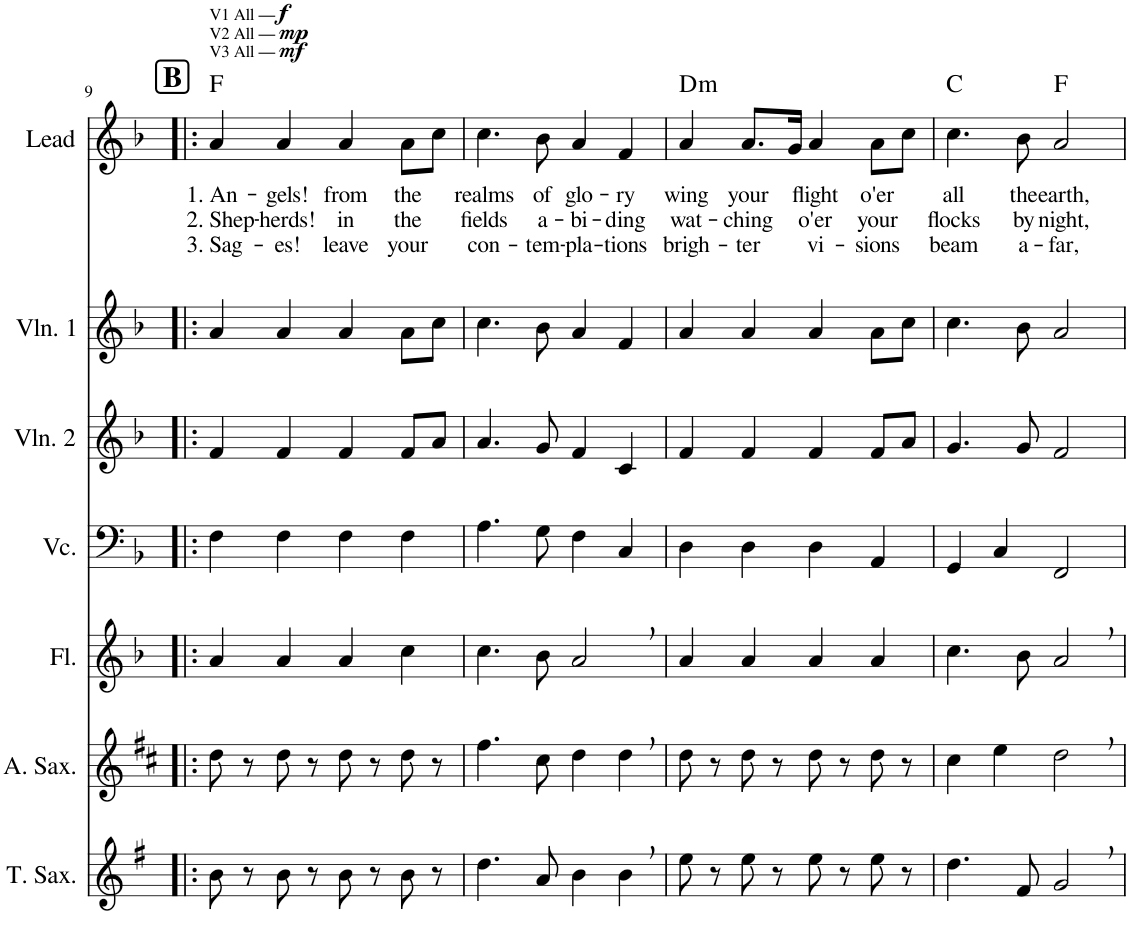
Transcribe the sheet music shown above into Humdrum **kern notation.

**kern	**kern	**kern	**kern	**kern	**kern	**kern	**text	**text	**text	**harte
*part7	*part6	*part5	*part4	*part3	*part2	*part1	*part1	*part1	*part1	*part1
*staff7	*staff6	*staff5	*staff4	*staff3	*staff2	*staff1	*staff1	*staff1	*staff1	*
*I"Tenor Saxophone	*I"Alto Saxophone	*I"Flute	*I"Violoncello	*I"Violin 2	*I"Violin 1	*I"Lead	*	*	*	*
*I'T. Sax.	*I'A. Sax.	*I'Fl.	*I'Vc.	*I'Vln. 2	*I'Vln. 1	*I'Lead	*	*	*	*
!!LO:PB:g=z
*clefG2	*clefG2	*clefG2	*clefF4	*clefG2	*clefG2	*clefG2	*	*	*	*
*Trd8c14	*Trd5c9	*	*	*	*	*	*	*	*	*
*k[f#]	*k[f#c#]	*k[b-]	*k[b-]	*k[b-]	*k[b-]	*k[b-]	*	*	*	*
*M4/4	*M4/4	*M4/4	*M4/4	*M4/4	*M4/4	*M4/4	*	*	*	*
!!LO:REH:place=s1:a:B:cj:fs=14:t=B
=9!|:	=9!|:	=9!|:	=9!|:	=9!|:	=9!|:	=9!|:	=9!|:	=9!|:	=9!|:	=9!|:
!	!	!	!	!	!	!LO:TX:a:t=V1 All —	!	!	!	!
!	!	!	!	!	!	!LO:TX:a:t=V2 All —	!	!	!	!
!	!	!	!	!	!	!LO:TX:a:t=V3 All —	!	!	!	!
!	!	!	!	!	!	!	!LO:LY:b	!LO:LY:b	!LO:LY:b	!
8b\	8dd\	4a/	4F\	4f/	4a/	4a/	1. An-	2. Shep-	3. Sag-	F:maj
8r	8r	.	.	.	.	.	.	.	.	.
!	!	!	!	!	!	!	!LO:LY:b	!LO:LY:b	!LO:LY:b	!
8b\	8dd\	4a/	4F\	4f/	4a/	4a/	-gels!	-herds!	-es!	.
8r	8r	.	.	.	.	.	.	.	.	.
!	!	!	!	!	!	!	!LO:LY:b	!LO:LY:b	!LO:LY:b	!
8b\	8dd\	4a/	4F\	4f/	4a/	4a/	from	in	leave	.
8r	8r	.	.	.	.	.	.	.	.	.
!	!	!	!	!	!	!	!LO:LY:b	!LO:LY:b	!LO:LY:b	!
8b\	8dd\	4cc\	4F\	8f/L	8a\L	8a\L	the	the	your	.
8r	8r	.	.	8a/J	8cc\J	8cc\J	.	.	.	.
=10	=10	=10	=10	=10	=10	=10	=10	=10	=10	=10
!	!	!	!	!	!	!	!LO:LY:b	!LO:LY:b	!LO:LY:b	!
4.dd\	4.ff#\	4.cc\	4.A\	4.a/	4.cc\	4.cc\	realms	fields	con-	.
!	!	!	!	!	!	!	!LO:LY:b	!LO:LY:b	!LO:LY:b	!
8a/	8cc#\	8b-\	8G\	8g/	8b-\	8b-\	of	a-	-tem-	.
!	!	!	!	!	!	!	!LO:LY:b	!LO:LY:b	!LO:LY:b	!
4b\	4dd\	2a,/	4F\	4f/	4a/	4a/	glo-	-bi-	-pla-	.
!	!	!	!	!	!	!	!LO:LY:b	!LO:LY:b	!LO:LY:b	!
4b,\	4dd,\	.	4C/	4c/	4f/	4f/	-ry	-ding	-tions	.
=11	=11	=11	=11	=11	=11	=11	=11	=11	=11	=11
!	!	!	!	!	!	!	!LO:LY:b	!LO:LY:b	!LO:LY:b	!LO:H:kt=m
8ee\	8dd\	4a/	4D\	4f/	4a/	4a/	wing	wat-	brigh-	D:min
8r	8r	.	.	.	.	.	.	.	.	.
!	!	!	!	!	!	!	!LO:LY:b	!LO:LY:b	!LO:LY:b	!
8ee\	8dd\	4a/	4D\	4f/	4a/	8.a/L	your	-ching	-ter	.
8r	8r	.	.	.	.	.	.	.	.	.
.	.	.	.	.	.	16g/Jk	.	.	.	.
!	!	!	!	!	!	!	!LO:LY:b	!LO:LY:b	!LO:LY:b	!
8ee\	8dd\	4a/	4D\	4f/	4a/	4a/	flight	o'er	vi-	.
8r	8r	.	.	.	.	.	.	.	.	.
!	!	!	!	!	!	!	!LO:LY:b	!LO:LY:b	!LO:LY:b	!
8ee\	8dd\	4a/	4AA/	8f/L	8a\L	8a\L	o'er	your	-sions	.
8r	8r	.	.	8a/J	8cc\J	8cc\J	.	.	.	.
=12	=12	=12	=12	=12	=12	=12	=12	=12	=12	=12
!	!	!	!	!	!	!	!LO:LY:b	!LO:LY:b	!LO:LY:b	!
4.dd\	4cc#\	4.cc\	4GG/	4.g/	4.cc\	4.cc\	all	flocks	beam	C:maj
.	4ee\	.	4C/	.	.	.	.	.	.	.
!	!	!	!	!	!	!	!LO:LY:b	!LO:LY:b	!LO:LY:b	!
8f#/	.	8b-\	.	8g/	8b-\	8b-\	the	by	a-	.
!	!	!	!	!	!	!	!LO:LY:b	!LO:LY:b	!LO:LY:b	!
2g,/	2dd,\	2a,/	2FF/	2f/	2a/	2a/	earth,	night,	-far,	F:maj
=	=	=	=	=	=	=	=	=	=	=
*-	*-	*-	*-	*-	*-	*-	*-	*-	*-	*-
